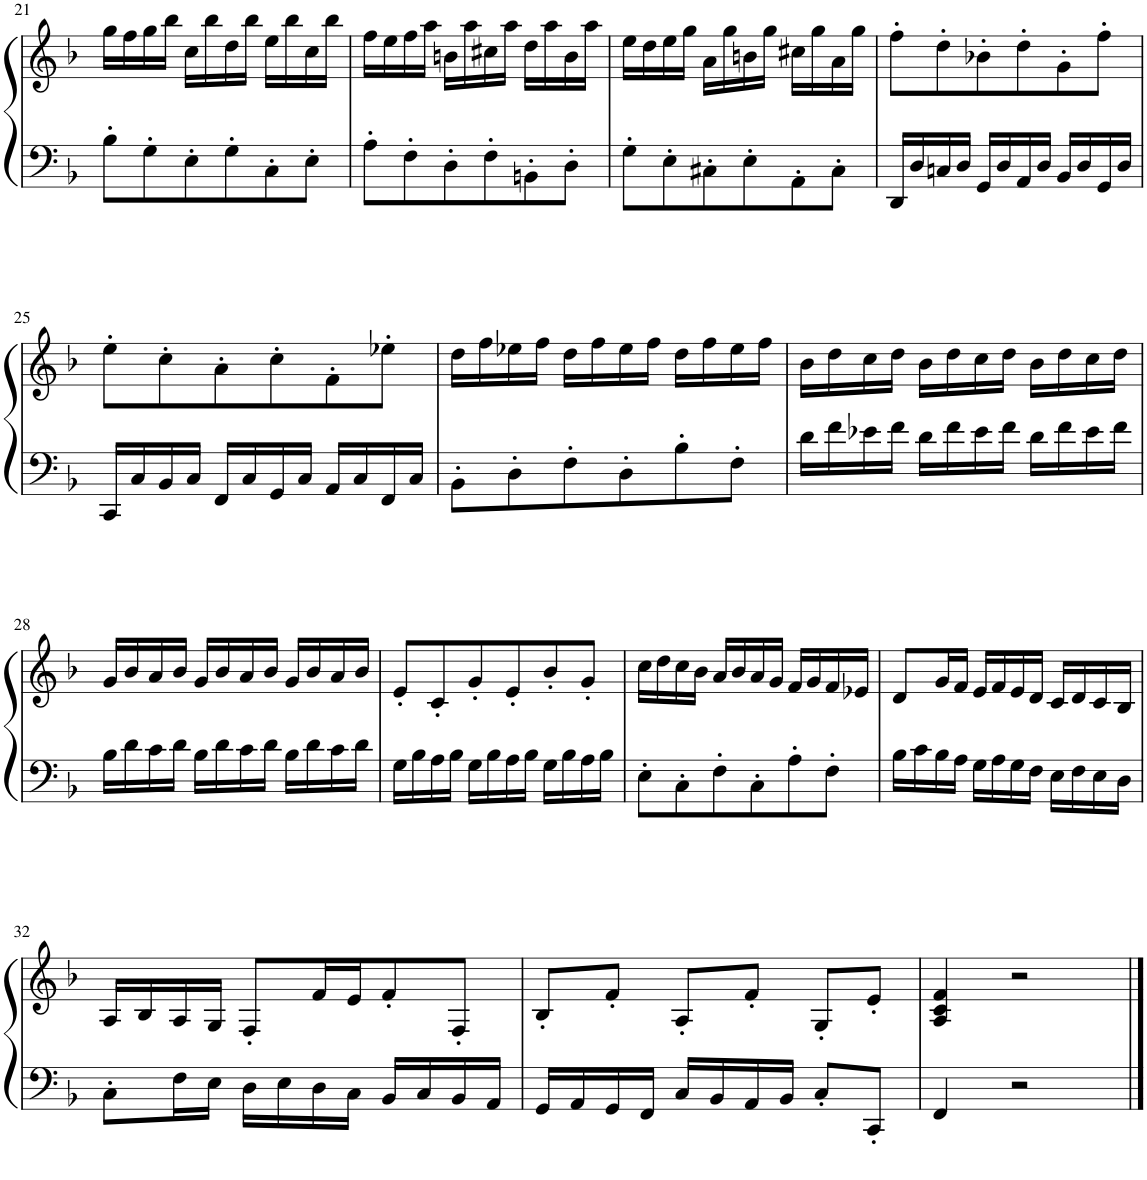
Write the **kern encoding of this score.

**kern	**kern
*part1	*part1
*staff2	*staff1
*I"Piano	*
*I'Pno.	*
!!LO:PB:g=z
*clefF4	*clefG2
*k[b-]	*k[b-]
*M3/4	*M3/4
=21	=21
8B-'\L	16gg\LL
.	16ff\
8G'\	16gg\
.	16bb-\JJ
8E'\	16cc\LL
.	16bb-\
8G'\	16dd\
.	16bb-\JJ
8C'\	16ee\LL
.	16bb-\
8E'\J	16cc\
.	16bb-\JJ
=22	=22
8A'\L	16ff\LL
.	16ee\
8F'\	16ff\
.	16aa\JJ
8D'\	16bn\LL
.	16aa\
8F'\	16cc#X\
.	16aa\JJ
8BBn'\	16dd\LL
.	16aa\
8D'\J	16b\
.	16aa\JJ
=23	=23
8G'\L	16ee\LL
.	16dd\
8E'\	16ee\
.	16gg\JJ
8C#X'\	16a\LL
.	16gg\
8E'\	16bn\
.	16gg\JJ
8AA'\	16cc#X\LL
.	16gg\
8C#'\J	16a\
.	16gg\JJ
=24	=24
16DD/LL	8ff'\L
16D/	.
16Cn/	8dd'\
16D/JJ	.
16GG/LL	8b-X'\
16D/	.
16AA/	8dd'\
16D/JJ	.
16BB-/LL	8g'\
16D/	.
16GG/	8ff'\J
16D/JJ	.
!!LO:LB:g=z
=25	=25
16CC/LL	8ee'\L
16C/	.
16BB-/	8cc'\
16C/JJ	.
16FF/LL	8a'\
16C/	.
16GG/	8cc'\
16C/JJ	.
16AA/LL	8f'\
16C/	.
16FF/	8ee-X'\J
16C/JJ	.
=26	=26
8BB-'\L	16dd\LL
.	16ff\
8D'\	16ee-X\
.	16ff\JJ
8F'\	16dd\LL
.	16ff\
8D'\	16ee-\
.	16ff\JJ
8B-'\	16dd\LL
.	16ff\
8F'\J	16ee-\
.	16ff\JJ
=27	=27
16d\LL	16b-\LL
16f\	16dd\
16e-X\	16cc\
16f\JJ	16dd\JJ
16d\LL	16b-\LL
16f\	16dd\
16e-\	16cc\
16f\JJ	16dd\JJ
16d\LL	16b-\LL
16f\	16dd\
16e-\	16cc\
16f\JJ	16dd\JJ
!!LO:LB:g=z
=28	=28
16B-\LL	16g/LL
16d\	16b-/
16c\	16a/
16d\JJ	16b-/JJ
16B-\LL	16g/LL
16d\	16b-/
16c\	16a/
16d\JJ	16b-/JJ
16B-\LL	16g/LL
16d\	16b-/
16c\	16a/
16d\JJ	16b-/JJ
=29	=29
16G\LL	8e'/L
16B-\	.
16A\	8c'/
16B-\JJ	.
16G\LL	8g'/
16B-\	.
16A\	8e'/
16B-\JJ	.
16G\LL	8b-'/
16B-\	.
16A\	8g'/J
16B-\JJ	.
=30	=30
8E'\L	16cc\LL
.	16dd\
8C'\	16cc\
.	16b-\JJ
8F'\	16a/LL
.	16b-/
8C'\	16a/
.	16g/JJ
8A'\	16f/LL
.	16g/
8F'\J	16f/
.	16e-X/JJ
=31	=31
16B-\LL	8d/L
16c\	.
16B-\	16g/L
16A\JJ	16f/JJ
16G\LL	16e/LL
16A\	16f/
16G\	16e/
16F\JJ	16d/JJ
16E\LL	16c/LL
16F\	16d/
16E\	16c/
16D\JJ	16B-/JJ
!!LO:LB:g=z
=32	=32
8C'\L	16A/LL
.	16B-/
16F\L	16A/
16E\JJ	16G/JJ
16D\LL	8F'/L
16E\	.
16D\	16f/L
16C\JJ	16e/J
16BB-/LL	8f'/
16C/	.
16BB-/	8F'/J
16AA/JJ	.
=33	=33
16GG/LL	8B-'/L
16AA/	.
16GG/	8f'/J
16FF/JJ	.
16C/LL	8A'/L
16BB-/	.
16AA/	8f'/J
16BB-/JJ	.
8C'/L	8G'/L
8CC'/J	8e'/J
=34	=34
4FF/	4A/ 4c/ 4f/
2r	2r
==	==
*-	*-
